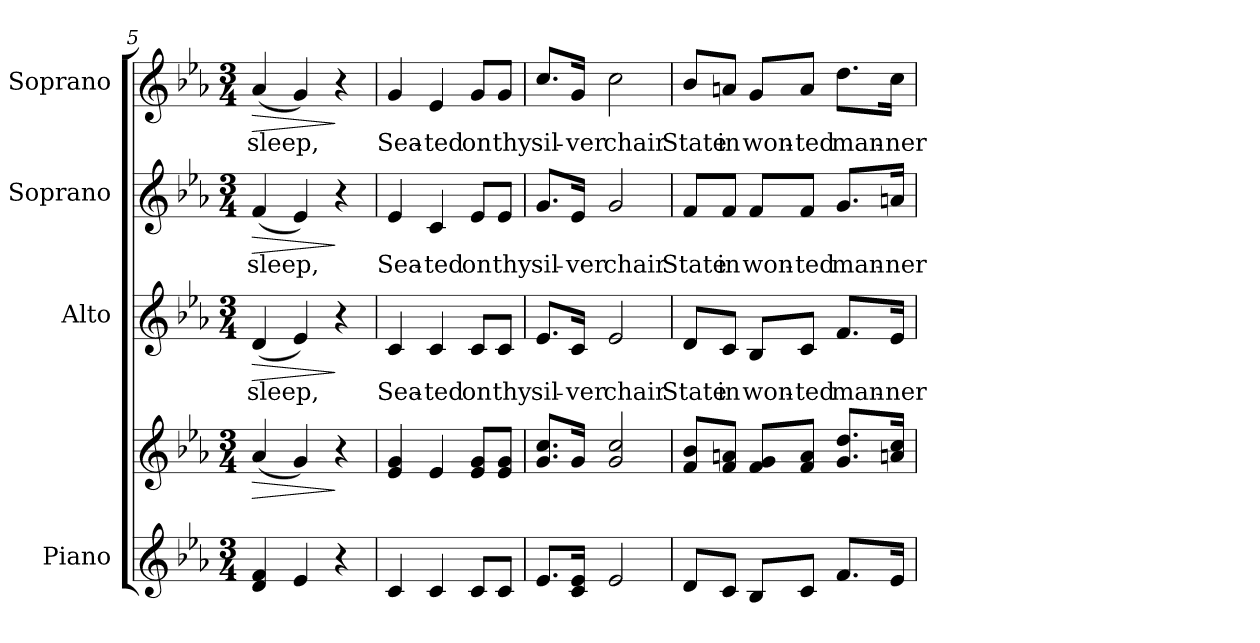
**kern	**kern	**dynam	**kern	**text	**dynam	**kern	**text	**dynam	**kern	**text	**dynam
*part4	*part4	*part4	*part3	*part3	*part3	*part2	*part2	*part2	*part1	*part1	*part1
*staff5	*staff4	*staff4/5	*staff3	*staff3	*staff3	*staff2	*staff2	*staff2	*staff1	*staff1	*staff1
*I"Piano	*	*	*I"Alto	*	*	*I"Soprano	*	*	*I"Soprano	*	*
*I'Pno.	*	*	*I'A.	*	*	*I'S.	*	*	*I'S.	*	*
*clefG2	*clefG2	*	*clefG2	*	*	*clefG2	*	*	*clefG2	*	*
*k[b-e-a-]	*k[b-e-a-]	*	*k[b-e-a-]	*	*	*k[b-e-a-]	*	*	*k[b-e-a-]	*	*
*E-:	*E-:	*	*E-:	*	*	*E-:	*	*	*E-:	*	*
*M3/4	*M3/4	*	*M3/4	*	*	*M3/4	*	*	*M3/4	*	*
=5	=5	=5	=5	=5	=5	=5	=5	=5	=5	=5	=5
!	!	!LO:HP:b	!	!	!	!	!	!	!	!	!
!	!	!	!	!LO:LY:b:color=#000000	!LO:HP:b	!	!	!	!	!	!
!	!	!	!	!	!	!	!LO:LY:b:color=#000000	!LO:HP:b	!	!	!
!	!	!	!	!	!	!	!	!	!	!LO:LY:b:color=#000000	!LO:HP:b
4di/ 4fi	(4a-i/	>	(4di/	sleep,	>	(4fi/	sleep,	>	(4a-i/	sleep,	>
4e-i/	4gi/)	.	4e-i/)	.	.	4e-i/)	.	.	4gi/)	.	.
4r	4r	]	4r	.	]	4r	.	]	4r	.	]
=6	=6	=6	=6	=6	=6	=6	=6	=6	=6	=6	=6
!	!	!	!	!LO:LY:b:color=#000000	!	!	!	!	!	!	!
!	!	!	!	!	!	!	!LO:LY:b:color=#000000	!	!	!	!
!	!	!	!	!	!	!	!	!	!	!LO:LY:b:color=#000000	!
4ci/	4e-i/ 4gi	.	4ci/	Sea-	.	4e-i/	Sea-	.	4gi/	Sea-	.
!	!	!	!	!LO:LY:b:color=#000000	!	!	!	!	!	!	!
!	!	!	!	!	!	!	!LO:LY:b:color=#000000	!	!	!	!
!	!	!	!	!	!	!	!	!	!	!LO:LY:b:color=#000000	!
4ci/	4e-i/	.	4ci/	-ted	.	4ci/	-ted	.	4e-i/	-ted	.
!	!	!	!	!LO:LY:b:color=#000000	!	!	!	!	!	!	!
!	!	!	!	!	!	!	!LO:LY:b:color=#000000	!	!	!	!
!	!	!	!	!	!	!	!	!	!	!LO:LY:b:color=#000000	!
8ci/L	8e-i/ 8gi/L	.	8ci/L	on	.	8e-i/L	on	.	8gi/L	on	.
!	!	!	!	!LO:LY:b:color=#000000	!	!	!	!	!	!	!
!	!	!	!	!	!	!	!LO:LY:b:color=#000000	!	!	!	!
!	!	!	!	!	!	!	!	!	!	!LO:LY:b:color=#000000	!
8ci/J	8e-i/ 8gi/J	.	8ci/J	thy	.	8e-i/J	thy	.	8gi/J	thy	.
!!LO:LB:g=z
=7	=7	=7	=7	=7	=7	=7	=7	=7	=7	=7	=7
!	!	!	!	!LO:LY:b:color=#000000	!	!	!	!	!	!	!
!	!	!	!	!	!	!	!LO:LY:b:color=#000000	!	!	!	!
!	!	!	!	!	!	!	!	!	!	!LO:LY:b:color=#000000	!
8.e-i/L	8.gi/ 8.cci/L	.	8.e-i/L	sil-	.	8.gi/L	sil-	.	8.cci/L	sil-	.
!	!	!	!	!LO:LY:b:color=#000000	!	!	!	!	!	!	!
!	!	!	!	!	!	!	!LO:LY:b:color=#000000	!	!	!	!
!	!	!	!	!	!	!	!	!	!	!LO:LY:b:color=#000000	!
16ci/ 16e-i/Jk	16gi/Jk	.	16ci/Jk	-ver	.	16e-i/Jk	-ver	.	16gi/Jk	-ver	.
!	!	!	!	!LO:LY:b:color=#000000	!	!	!	!	!	!	!
!	!	!	!	!	!	!	!LO:LY:b:color=#000000	!	!	!	!
!	!	!	!	!	!	!	!	!	!	!LO:LY:b:color=#000000	!
2e-i/	2gi/ 2cci	.	2e-i/	chair	.	2gi/	chair	.	2cci\	chair	.
=8	=8	=8	=8	=8	=8	=8	=8	=8	=8	=8	=8
!	!	!	!	!LO:LY:b:color=#000000	!	!	!	!	!	!	!
!	!	!	!	!	!	!	!LO:LY:b:color=#000000	!	!	!	!
!	!	!	!	!	!	!	!	!	!	!LO:LY:b:color=#000000	!
8di/L	8fi/ 8b-i/L	.	8di/L	State	.	8fi/L	State	.	8b-i/L	State	.
!	!	!	!	!LO:LY:b:color=#000000	!	!	!	!	!	!	!
!	!	!	!	!	!	!	!LO:LY:b:color=#000000	!	!	!	!
!	!	!	!	!	!	!	!	!	!	!LO:LY:b:color=#000000	!
8ci/J	8fi/ 8ani/J	.	8ci/J	in	.	8fi/J	in	.	8ani/J	in	.
!	!	!	!	!LO:LY:b:color=#000000	!	!	!	!	!	!	!
!	!	!	!	!	!	!	!LO:LY:b:color=#000000	!	!	!	!
!	!	!	!	!	!	!	!	!	!	!LO:LY:b:color=#000000	!
8B-i/L	8fi/ 8gi/L	.	8B-i/L	won-	.	8fi/L	won-	.	8gi/L	won-	.
!	!	!	!	!LO:LY:b:color=#000000	!	!	!	!	!	!	!
!	!	!	!	!	!	!	!LO:LY:b:color=#000000	!	!	!	!
!	!	!	!	!	!	!	!	!	!	!LO:LY:b:color=#000000	!
8ci/J	8fi/ 8ai/J	.	8ci/J	-ted	.	8fi/J	-ted	.	8ai/J	-ted	.
!	!	!	!	!LO:LY:b:color=#000000	!	!	!	!	!	!	!
!	!	!	!	!	!	!	!LO:LY:b:color=#000000	!	!	!	!
!	!	!	!	!	!	!	!	!	!	!LO:LY:b:color=#000000	!
8.fi/L	8.gi/ 8.ddi/L	.	8.fi/L	man-	.	8.gi/L	man-	.	8.ddi\L	man-	.
!	!	!	!	!LO:LY:b:color=#000000	!	!	!	!	!	!	!
!	!	!	!	!	!	!	!LO:LY:b:color=#000000	!	!	!	!
!	!	!	!	!	!	!	!	!	!	!LO:LY:b:color=#000000	!
16e-i/Jk	16ani/ 16cci/Jk	.	16e-i/Jk	-ner	.	16ani/Jk	-ner	.	16cci\Jk	-ner	.
=	=	=	=	=	=	=	=	=	=	=	=
*-	*-	*-	*-	*-	*-	*-	*-	*-	*-	*-	*-
